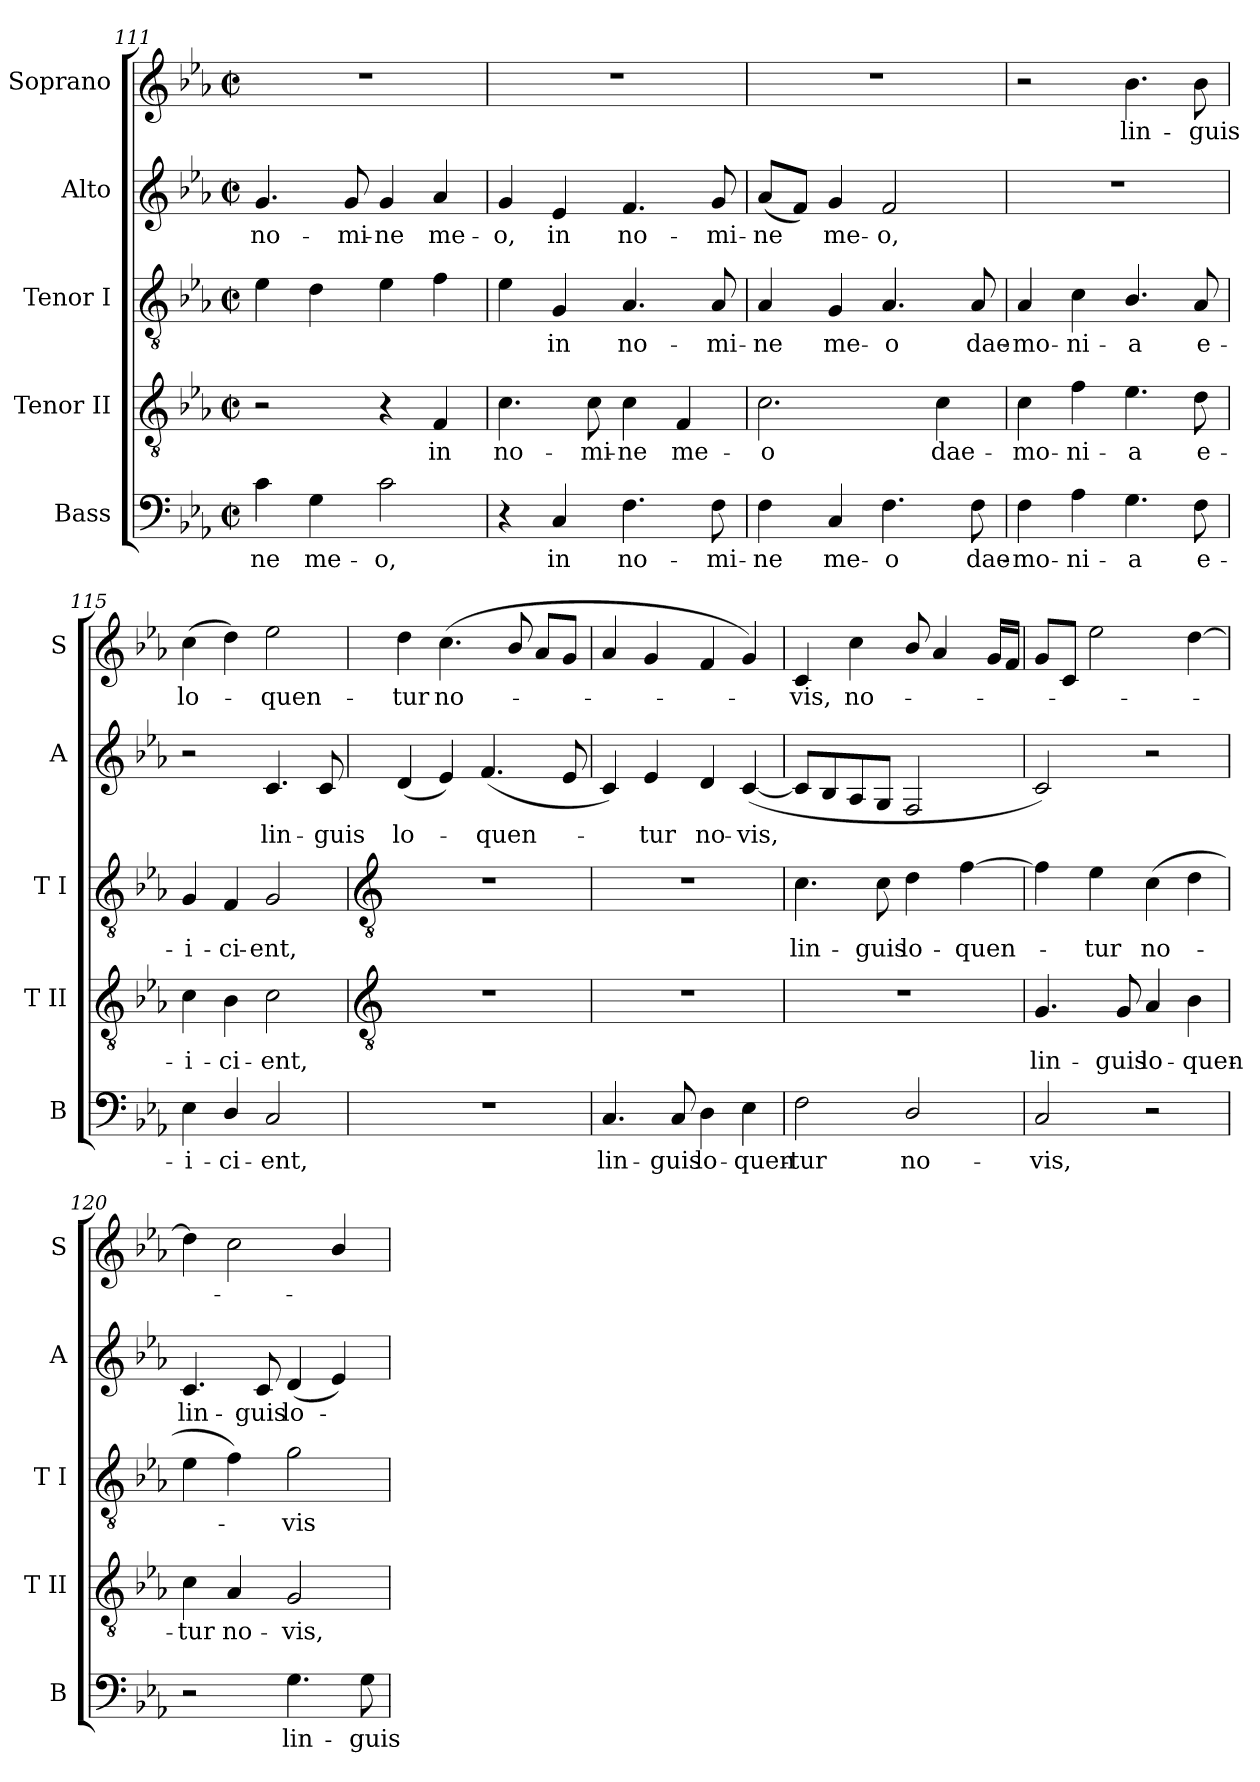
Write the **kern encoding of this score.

**kern	**text	**kern	**text	**kern	**text	**kern	**text	**kern	**text
*part5	*part5	*part4	*part4	*part3	*part3	*part2	*part2	*part1	*part1
*staff5	*staff5	*staff4	*staff4	*staff3	*staff3	*staff2	*staff2	*staff1	*staff1
*I"Bass	*	*I"Tenor II	*	*I"Tenor I	*	*I"Alto	*	*I"Soprano	*
*I'B	*	*I'T II	*	*I'T I	*	*I'A	*	*I'S	*
*clefF4	*	*clefGv2	*	*clefGv2	*	*clefG2	*	*clefG2	*
*k[b-e-a-]	*	*k[b-e-a-]	*	*k[b-e-a-]	*	*k[b-e-a-]	*	*k[b-e-a-]	*
*E-:	*	*E-:	*	*E-:	*	*E-:	*	*E-:	*
*M2/2	*	*M2/2	*	*M2/2	*	*M2/2	*	*M2/2	*
*met(c|)	*	*met(c|)	*	*met(c|)	*	*met(c|)	*	*met(c|)	*
=111	=111	=111	=111	=111	=111	=111	=111	=111	=111
!	!LO:LY:b	!	!	!	!	!	!LO:LY:b	!	!
4c	-ne	2r	.	4e-	.	4.g	no-	1r	.
!	!LO:LY:b	!	!	!	!	!	!	!	!
4G	me-	.	.	4d	.	.	.	.	.
!	!	!	!	!	!	!	!LO:LY:b	!	!
.	.	.	.	.	.	8g	-mi-	.	.
!	!LO:LY:b	!	!	!	!	!	!LO:LY:b	!	!
2c	-o,	4r	.	4e-	.	4g	-ne	.	.
!	!	!	!LO:LY:b	!	!	!	!LO:LY:b	!	!
.	.	4F	in	4f	.	4a-	me-	.	.
=112	=112	=112	=112	=112	=112	=112	=112	=112	=112
!	!	!	!LO:LY:b	!	!	!	!LO:LY:b	!	!
4r	.	4.c	no-	4e-	.	4g	-o,	1r	.
!	!LO:LY:b	!	!	!	!LO:LY:b	!	!LO:LY:b	!	!
4C	in	.	.	4G	in	4e-	in	.	.
!	!	!	!LO:LY:b	!	!	!	!	!	!
.	.	8c	-mi-	.	.	.	.	.	.
!	!LO:LY:b	!	!LO:LY:b	!	!LO:LY:b	!	!LO:LY:b	!	!
4.F	no-	4c	-ne	4.A-	no-	4.f	no-	.	.
!	!	!	!LO:LY:b	!	!	!	!	!	!
.	.	4F	me-	.	.	.	.	.	.
!	!LO:LY:b	!	!	!	!LO:LY:b	!	!LO:LY:b	!	!
8F	-mi-	.	.	8A-	-mi-	8g	-mi-	.	.
=113	=113	=113	=113	=113	=113	=113	=113	=113	=113
!	!LO:LY:b	!	!LO:LY:b	!	!LO:LY:b	!	!LO:LY:b	!	!
4F	-ne	2.c	-o	4A-	-ne	(<8a-L	-ne	1r	.
.	.	.	.	.	.	8fJ)	.	.	.
!	!LO:LY:b	!	!	!	!LO:LY:b	!	!LO:LY:b	!	!
4C	me-	.	.	4G	me-	4g	me-	.	.
!	!LO:LY:b	!	!	!	!LO:LY:b	!	!LO:LY:b	!	!
4.F	-o	.	.	4.A-	-o	2f	-o,	.	.
!	!	!	!LO:LY:b	!	!	!	!	!	!
.	.	4c	dae-	.	.	.	.	.	.
!	!LO:LY:b	!	!	!	!LO:LY:b	!	!	!	!
8F	dae-	.	.	8A-	dae-	.	.	.	.
=114	=114	=114	=114	=114	=114	=114	=114	=114	=114
!	!LO:LY:b	!	!LO:LY:b	!	!LO:LY:b	!	!	!	!
4F	-mo-	4c	-mo-	4A-	-mo-	1r	.	2r	.
!	!LO:LY:b	!	!LO:LY:b	!	!LO:LY:b	!	!	!	!
4A-	-ni-	4f	-ni-	4c	-ni-	.	.	.	.
!	!LO:LY:b	!	!LO:LY:b	!	!LO:LY:b	!	!	!	!LO:LY:b
4.G	-a	4.e-	-a	4.B-/	-a	.	.	4.b-	lin-
!	!LO:LY:b	!	!LO:LY:b	!	!LO:LY:b	!	!	!	!LO:LY:b
8F	e-	8d	e-	8A-	e-	.	.	8b-	-guis
=115	=115	=115	=115	=115	=115	=115	=115	=115	=115
!	!LO:LY:b	!	!LO:LY:b	!	!LO:LY:b	!	!	!	!LO:LY:b
4E-	-i-	4c	-i-	4G	-i-	2r	.	(>4cc	lo-
!	!LO:LY:b	!	!LO:LY:b	!	!LO:LY:b	!	!	!	!
4D/	-ci-	4B-	-ci-	4F	-ci-	.	.	4dd)	.
!	!LO:LY:b	!	!LO:LY:b	!	!LO:LY:b	!	!LO:LY:b	!	!LO:LY:b
2C	-ent,	2c	-ent,	2G	-ent,	4.c	lin-	2ee-	quen-
!	!	!	!	!	!	!	!LO:LY:b	!	!
.	.	.	.	.	.	8c	-guis	.	.
!!LO:LB:g=z
=116	=116	=116	=116	=116	=116	=116	=116	=116	=116
*	*	*clefGv2	*	*clefGv2	*	*	*	*	*
!	!	!	!	!	!	!	!LO:LY:b	!	!LO:LY:b
1r	.	1r	.	1r	.	(<4d	lo-	4dd	-tur
!	!	!	!	!	!	!	!	!	!LO:LY:b
.	.	.	.	.	.	4e-)	.	(<4.cc	no-
!	!	!	!	!	!	!	!LO:LY:b	!	!
.	.	.	.	.	.	(<4.f	quen-	.	.
.	.	.	.	.	.	.	.	8b-/	.
.	.	.	.	.	.	.	.	8a-L	.
.	.	.	.	.	.	8e-	.	8gJ	.
=117	=117	=117	=117	=117	=117	=117	=117	=117	=117
!	!LO:LY:b	!	!	!	!	!	!	!	!
4.C	lin-	1r	.	1r	.	4c)	.	4a-	.
!	!	!	!	!	!	!	!LO:LY:b	!	!
.	.	.	.	.	.	4e-	tur	4g	.
!	!LO:LY:b	!	!	!	!	!	!	!	!
8C	-guis	.	.	.	.	.	.	.	.
!	!LO:LY:b	!	!	!	!	!	!LO:LY:b	!	!
4D	lo-	.	.	.	.	4d	no-	4f	.
!	!LO:LY:b	!	!	!	!	!	!LO:LY:b	!	!
4E-	-quen-	.	.	.	.	(<[4c	-vis,	4g)	.
=118	=118	=118	=118	=118	=118	=118	=118	=118	=118
!	!LO:LY:b	!	!	!	!LO:LY:b	!	!	!	!LO:LY:b
2F	-tur	1r	.	4.c	lin-	8cL]	.	4c	vis,
.	.	.	.	.	.	8B-	.	.	.
!	!	!	!	!	!	!	!	!	!LO:LY:b
.	.	.	.	.	.	8A-	.	4cc	no-
!	!	!	!	!	!LO:LY:b	!	!	!	!
.	.	.	.	8c	-guis	8GJ	.	.	.
!	!LO:LY:b	!	!	!	!LO:LY:b	!	!	!	!
2D/	no-	.	.	4d	lo-	2F	.	8b-/	.
.	.	.	.	.	.	.	.	4a-	.
!	!	!	!	!	!LO:LY:b	!	!	!	!
.	.	.	.	[4f	-quen-	.	.	.	.
.	.	.	.	.	.	.	.	16gLL	.
.	.	.	.	.	.	.	.	16fJJ	.
=119	=119	=119	=119	=119	=119	=119	=119	=119	=119
!	!LO:LY:b	!	!LO:LY:b	!	!	!	!	!	!
2C	-vis,	4.G	lin-	4f]	.	2c)	.	8gL	.
.	.	.	.	.	.	.	.	8cJ	.
!	!	!	!	!	!LO:LY:b	!	!	!	!
.	.	.	.	4e-	tur	.	.	2ee-	.
!	!	!	!LO:LY:b	!	!	!	!	!	!
.	.	8G	-guis	.	.	.	.	.	.
!	!	!	!LO:LY:b	!	!LO:LY:b	!	!	!	!
2r	.	4A-	lo-	(>4c	no-	2r	.	.	.
!	!	!	!LO:LY:b	!	!	!	!	!	!
.	.	4B-	-quen-	4d	.	.	.	[4dd	.
=120	=120	=120	=120	=120	=120	=120	=120	=120	=120
!	!	!	!LO:LY:b	!	!	!	!LO:LY:b	!	!
2r	.	4c	-tur	4e-	.	4.c	lin-	4dd]	.
!	!	!	!LO:LY:b	!	!	!	!	!	!
.	.	4A-	no-	4f)	.	.	.	2cc	.
!	!	!	!	!	!	!	!LO:LY:b	!	!
.	.	.	.	.	.	8c	-guis	.	.
!	!LO:LY:b	!	!LO:LY:b	!	!LO:LY:b	!	!LO:LY:b	!	!
4.G	lin-	2G	-vis,	2g	vis	(<4d	lo-	.	.
.	.	.	.	.	.	4e-)	.	4b-/	.
!	!LO:LY:b	!	!	!	!	!	!	!	!
8G	-guis	.	.	.	.	.	.	.	.
=	=	=	=	=	=	=	=	=	=
*-	*-	*-	*-	*-	*-	*-	*-	*-	*-
